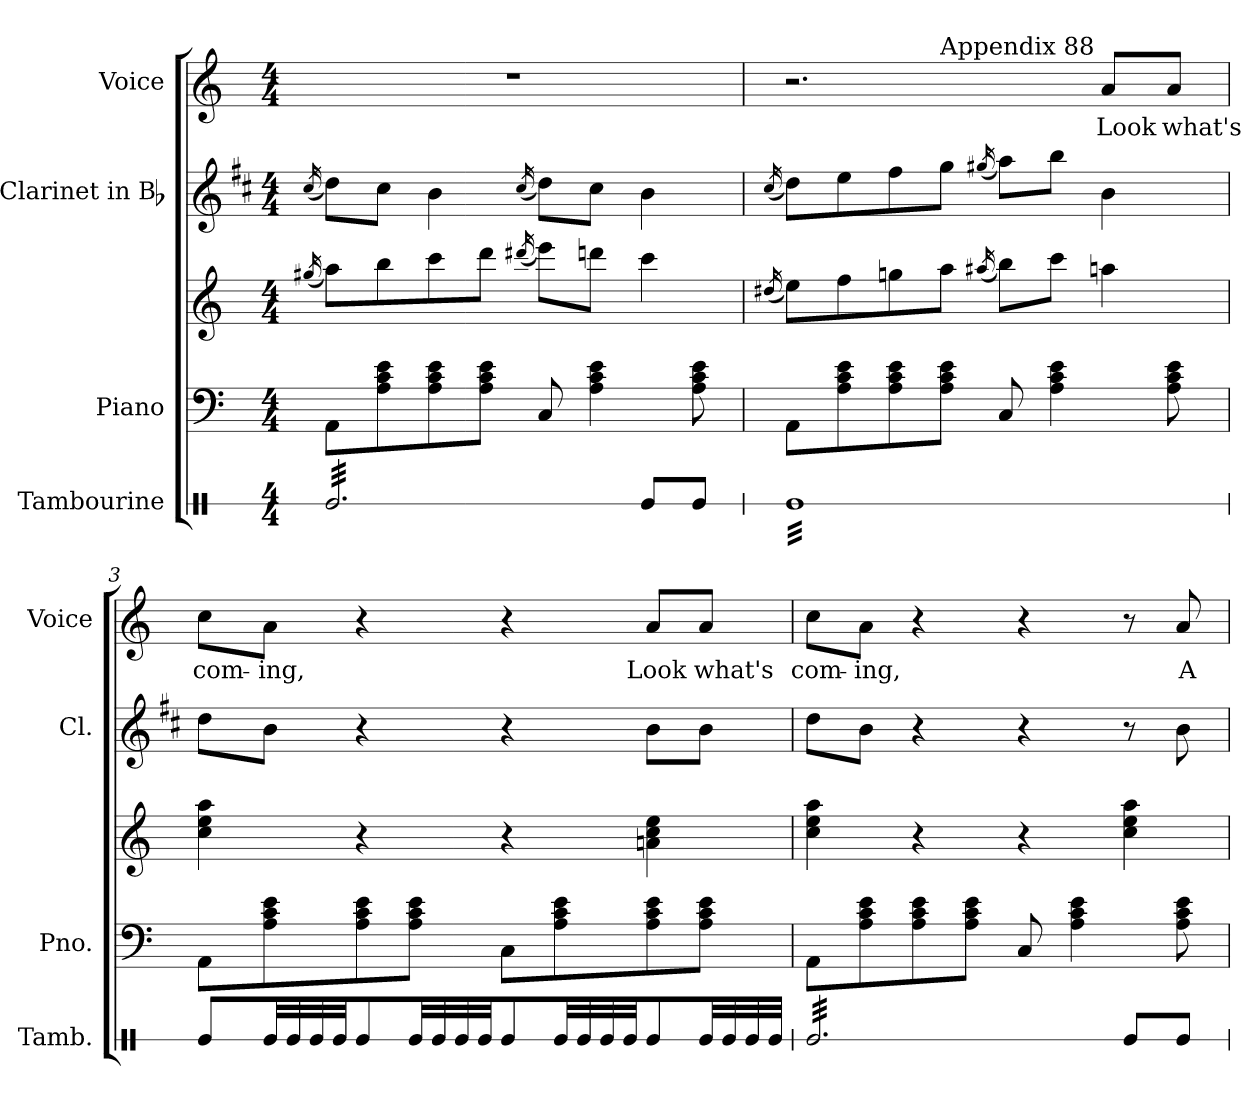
**kern	**kern	**kern	**kern	**kern	**text
*part4	*part3	*part3	*part2	*part1	*part1
*staff5	*staff4	*staff3	*staff2	*staff1	*staff1
*I"Tambourine	*I"Piano	*	*I"Clarinet in Bb	*I"Voice	*
*I'Tamb.	*I'Pno.	*	*I'Cl.	*I'Voice	*
!!LO:PB:g=z
*stria1	*	*	*	*	*
*clefX	*clefF4	*clefG2	*clefG2	*clefG2	*
*	*	*	*ITrd1c2	*	*
*k[]	*k[]	*k[]	*k[]	*k[]	*
*C:	*C:	*C:	*C:	*C:	*
*M4/4	*M4/4	*M4/4	*M4/4	*M4/4	*
*MM120	*MM120	*MM120	*MM120	*MM120	*
=1	=1	=1	=1	=1	=1
.	.	(16qgg#Xi/	(16qbi/	.	.
*tremolo	*	*	*	*	*
32Rei/LLL	8AAi\L	8aai\L)	8cci\L)	1r	.
32Rei/	.	.	.	.	.
32Rei/	.	.	.	.	.
32Rei/	.	.	.	.	.
32Rei/	8Ai\ 8ci 8ei	8bbi\	8bi\J	.	.
32Rei/	.	.	.	.	.
32Rei/	.	.	.	.	.
32Rei/	.	.	.	.	.
32Rei/	8Ai\ 8ci 8ei	8ccci\	4ai\	.	.
32Rei/	.	.	.	.	.
32Rei/	.	.	.	.	.
32Rei/	.	.	.	.	.
32Rei/	8Ai\ 8ci 8eiJ	8dddi\J	.	.	.
32Rei/	.	.	.	.	.
32Rei/	.	.	.	.	.
32Rei/	.	.	.	.	.
.	.	(16qddd#Xi/	(16qbi/	.	.
32Rei/	8Ci/	8eeei\L)	8cci\L)	.	.
32Rei/	.	.	.	.	.
32Rei/	.	.	.	.	.
32Rei/	.	.	.	.	.
32Rei/	4Ai\ 4ci 4ei	8dddni\J	8bi\J	.	.
32Rei/	.	.	.	.	.
32Rei/	.	.	.	.	.
32Rei/JJJ	.	.	.	.	.
*Xtremolo	*	*	*	*	*
8Rei/L	.	4ccci\	4ai\	.	.
8Rei/J	8Ai\ 8ci 8ei	.	.	.	.
=2	=2	=2	=2	=2	=2
.	.	(16qdd#Xi/	(16qbi/	.	.
*	*	*	*	*^	*
*tremolo	*	*	*	*	*	*
32ReiLLL	8AAi\L	8eei\L)	8cci\L)	2.r	4.ryy	.
32Rei	.	.	.	.	.	.
32Rei	.	.	.	.	.	.
32Rei	.	.	.	.	.	.
32Rei	8Ai\ 8ci 8ei	8ffi\	8ddi\	.	.	.
32Rei	.	.	.	.	.	.
32Rei	.	.	.	.	.	.
32Rei	.	.	.	.	.	.
32Rei	8Ai\ 8ci 8ei	8ggni\	8eei\	.	.	.
32Rei	.	.	.	.	.	.
32Rei	.	.	.	.	.	.
32Rei	.	.	.	.	.	.
!	!	!	!	!	!LO:TX:a:t=Appendix 88	!
32Rei	8Ai\ 8ci 8eiJ	8aai\J	8ffi\J	.	2ryy	.
32Rei	.	.	.	.	.	.
32Rei	.	.	.	.	.	.
32Rei	.	.	.	.	.	.
.	.	(16qaa#Xi/	(16qff#Xi/	.	.	.
32Rei	8Ci/	8bbi\L)	8ggi\L)	.	.	.
32Rei	.	.	.	.	.	.
32Rei	.	.	.	.	.	.
32Rei	.	.	.	.	.	.
32Rei	4Ai\ 4ci 4ei	8ccci\J	8aai\J	.	.	.
32Rei	.	.	.	.	.	.
32Rei	.	.	.	.	.	.
32Rei	.	.	.	.	.	.
!	!	!	!	!	!	!LO:LY:b:color=#000000
32Rei	.	4aani\	4ai\	8ai/L	.	Look
32Rei	.	.	.	.	.	.
32Rei	.	.	.	.	.	.
32Rei	.	.	.	.	.	.
!	!	!	!	!	!	!LO:LY:b:color=#000000
32Rei	8Ai\ 8ci 8ei	.	.	8ai/J	8ryy	what's
32Rei	.	.	.	.	.	.
32Rei	.	.	.	.	.	.
32ReiJJJ	.	.	.	.	.	.
*Xtremolo	*	*	*	*	*	*
*	*	*	*	*v	*v	*
=3	=3	=3	=3	=3	=3
*	*	*	*	*^	*
!	!	!	!	!	!	!LO:LY:b:color=#000000
*	*	*	*	*v	*v	*
8Rei/L	8AAi\L	4cci\ 4eei 4aai	8cci\L	8cci\L	com-
!	!	!	!	!	!LO:LY:b:color=#000000
*tremolo	*	*	*	*	*
32Rei/	8Ai\ 8ci 8ei	.	8ai\J	8ai\J	-ing,
32Rei/	.	.	.	.	.
32Rei/	.	.	.	.	.
32Rei/	.	.	.	.	.
*Xtremolo	*	*	*	*	*
8Rei/	8Ai\ 8ci 8ei	4r	4r	4r	.
*tremolo	*	*	*	*	*
32Rei/	8Ai\ 8ci 8eiJ	.	.	.	.
32Rei/	.	.	.	.	.
32Rei/	.	.	.	.	.
32Rei/JJJ	.	.	.	.	.
*Xtremolo	*	*	*	*	*
8Rei/L	8Ci\L	4r	4r	4r	.
*tremolo	*	*	*	*	*
32Rei/	8Ai\ 8ci 8ei	.	.	.	.
32Rei/	.	.	.	.	.
32Rei/	.	.	.	.	.
32Rei/	.	.	.	.	.
*Xtremolo	*	*	*	*	*
!	!	!	!	!	!LO:LY:b:color=#000000
8Rei/	8Ai\ 8ci 8ei	4ani\ 4cci 4eei	8ai\L	8ai/L	Look
!	!	!	!	!	!LO:LY:b:color=#000000
*tremolo	*	*	*	*	*
32Rei/	8Ai\ 8ci 8eiJ	.	8ai\J	8ai/J	what's
32Rei/	.	.	.	.	.
32Rei/	.	.	.	.	.
32Rei/JJJ	.	.	.	.	.
=4	=4	=4	=4	=4	=4
!	!	!	!	!	!LO:LY:b:color=#000000
32Rei/LLL	8AAi\L	4cci\ 4eei 4aai	8cci\L	8cci\L	com-
32Rei/	.	.	.	.	.
32Rei/	.	.	.	.	.
32Rei/	.	.	.	.	.
!	!	!	!	!	!LO:LY:b:color=#000000
32Rei/	8Ai\ 8ci 8ei	.	8ai\J	8ai\J	-ing,
32Rei/	.	.	.	.	.
32Rei/	.	.	.	.	.
32Rei/	.	.	.	.	.
32Rei/	8Ai\ 8ci 8ei	4r	4r	4r	.
32Rei/	.	.	.	.	.
32Rei/	.	.	.	.	.
32Rei/	.	.	.	.	.
32Rei/	8Ai\ 8ci 8eiJ	.	.	.	.
32Rei/	.	.	.	.	.
32Rei/	.	.	.	.	.
32Rei/	.	.	.	.	.
32Rei/	8Ci/	4r	4r	4r	.
32Rei/	.	.	.	.	.
32Rei/	.	.	.	.	.
32Rei/	.	.	.	.	.
32Rei/	4Ai\ 4ci 4ei	.	.	.	.
32Rei/	.	.	.	.	.
32Rei/	.	.	.	.	.
32Rei/JJJ	.	.	.	.	.
*Xtremolo	*	*	*	*	*
8Rei/L	.	4cci\ 4eei 4aai	8r	8r	.
!	!	!	!	!	!LO:LY:b:color=#000000
8Rei/J	8Ai\ 8ci 8ei	.	8ai\	8ai/	A
=	=	=	=	=	=
*-	*-	*-	*-	*-	*-
